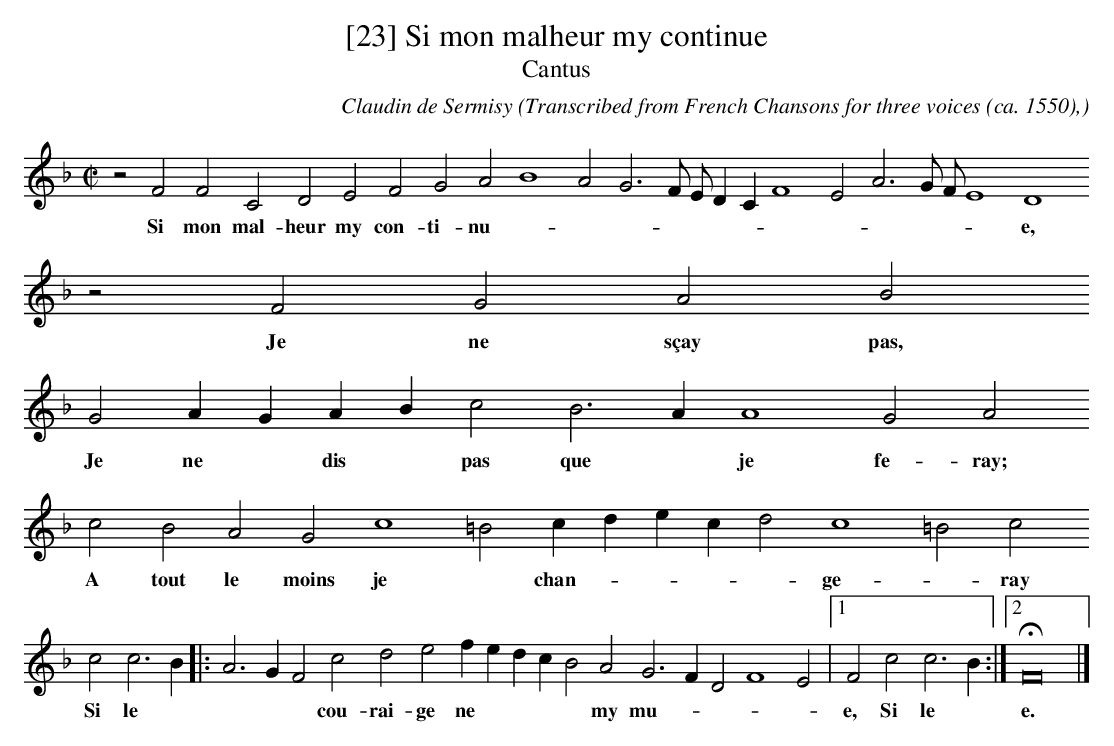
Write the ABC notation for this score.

X:1
T:[23] Si mon malheur my continue
T:Cantus
O: Transcribed from French Chansons for three voices (ca. 1550),
O: Part I: Three-Part Chansons Printed by Gardane (1541),
O: Edited by Courtney S. Adams, A-R Editions, Inc. Madison, Wisconsin
C: Claudin de Sermisy
M:C|
L:1/2
K:F
z F F C D E F G A B2 A G3/2 F// E// D/ C/ F2 E A3/2 G// F// E2 D2
w: Si mon mal- heur my con- ti- nu- * * * * * * * * * * * * *  e,
z F G A B
w: Je ne sçay pas,
G A/ G/ A/ B/ c B > A A2 G A
w: Je ne * dis * pas   que  * je fe- ray;
c B A G c2 =B c/ d/ e/ c/ d c2 =B c
w: A tout le moins je * chan- * * * * ge- * ray
c c > B |: A > G F c d e f/ e/ d/ c/ B A G > F D F2 E |1 F c c > B :|2 HF4 |]
w: Si le * * * *  cou- rai- ge ne * * * * my mu- * * * *  e, Si le * e.
